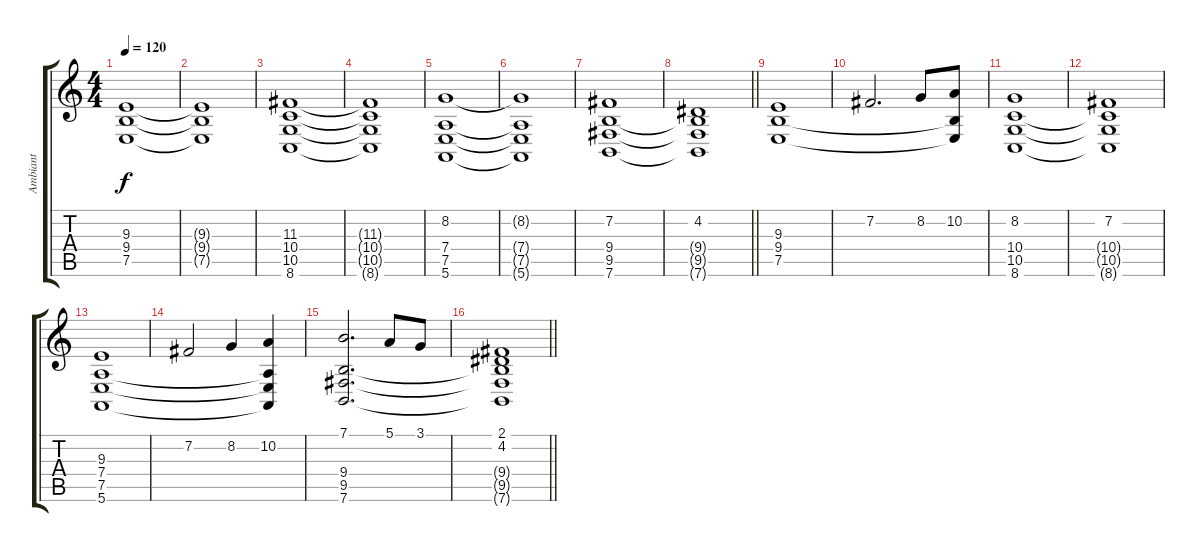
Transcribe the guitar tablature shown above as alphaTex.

\track ("Ambiant" "Ambiant") {instrument pad2warm}
\staff {score tabs}
\tuning (E4 B3 G3 D3 A2 E2) {hide}
\ts (4 4)
\tempo 120
\clef g2
\ks c
(9.3 9.4 7.5).1{dy f} |
(9.3{t} 9.4{t} 7.5{t}).1 |
(11.3 10.4 10.5 8.6).1 |
(11.3{t} 10.4{t} 10.5{t} 8.6{t}).1 |
(8.2 7.4 7.5 5.6).1 |
(8.2{t} 7.4{t} 7.5{t} 5.6{t}).1 |
(7.2 9.4 9.5 7.6).1 |
\barLineRight lightlight
(4.2 9.4{t} 9.5{t} 7.6{t}).1 |
(9.3 9.4 7.5).1 |
7.2.2{d} 8.2.8 (10.2 9.4{t} 7.5{t}).8 |
(8.2 10.4 10.5 8.6).1 |
(7.2 10.4{t} 10.5{t} 8.6{t}).1 |
(9.3 7.4 7.5 5.6).1 |
7.2.2 8.2.4 (10.2 7.4{t} 7.5{t} 5.6{t}).4 |
(7.1 9.4 9.5 7.6).2{d} 5.1.8 3.1.8 |
\barLineRight lightlight
(2.1 4.2 9.4{t} 9.5{t} 7.6{t}).1
